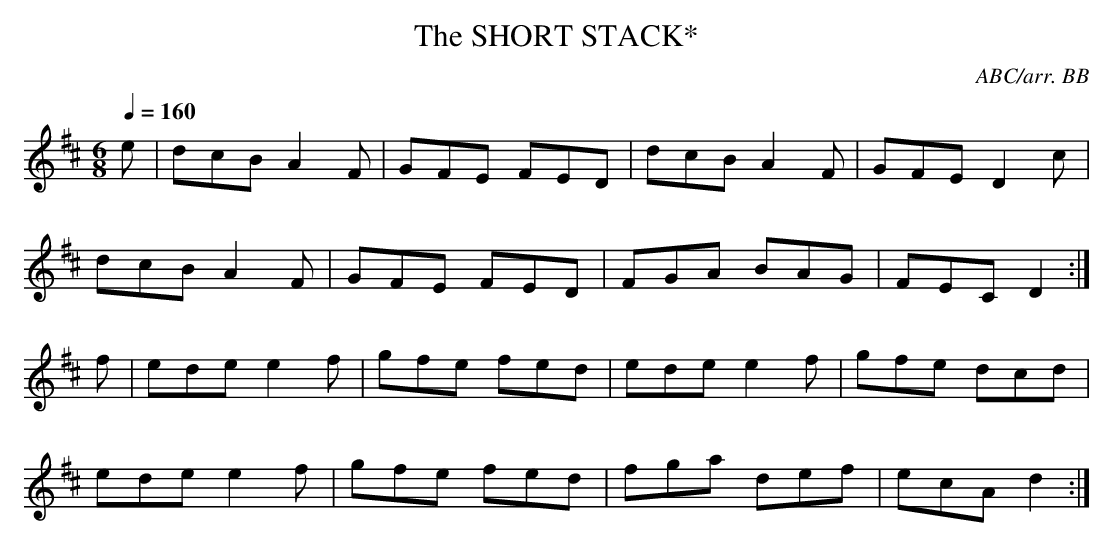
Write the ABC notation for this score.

X:1
T:SHORT STACK*, The
C:ABC/arr. BB
it out a bit!
M:6/8
L:1/8
Q:1/4=160
K:D
e|dcB A2F|GFE FED|dcB A2F|GFE D2c|
dcB A2F|GFE FED|FGA BAG|FEC D2:|
f|ede e2f|gfe fed|ede e2f|gfe dcd|
ede e2f|gfe fed|fga def|ecA d2:|
